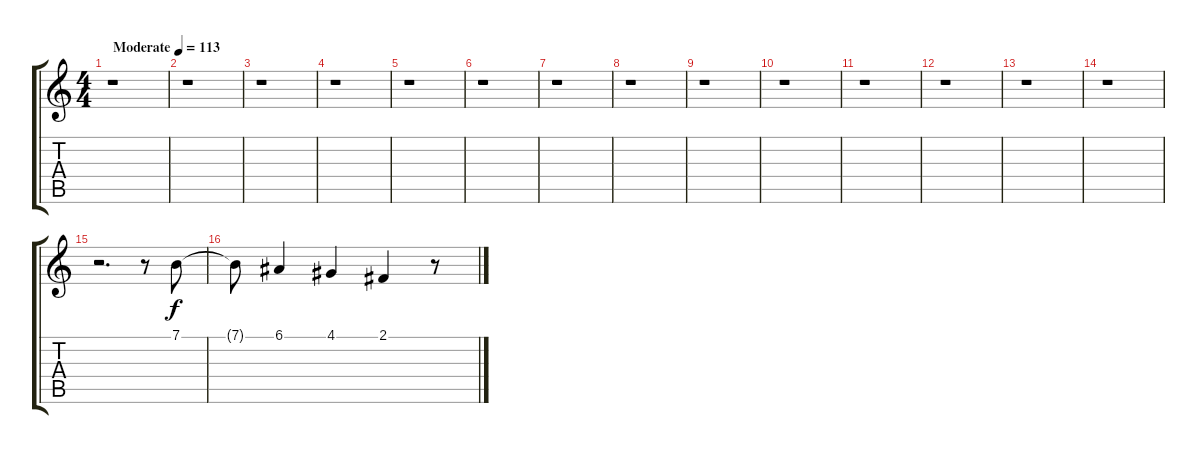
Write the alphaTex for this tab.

\track "" {instrument drawbarorgan}
\staff {score tabs}
\tuning (E4 B3 G3 D3 A2 E2) {hide}
\ts (4 4)
\tempo (113 "Moderate")
\clef g2
\ks c
r.1{dy f instrument drawbarorgan} |
r.1 |
r.1 |
r.1 |
r.1 |
r.1 |
r.1 |
r.1 |
r.1 |
r.1 |
r.1 |
r.1 |
r.1 |
r.1 |
r.2{d} r.8 7.1.8 |
7.1{t}.8 6.1.4 4.1.4 2.1.4 r.8
